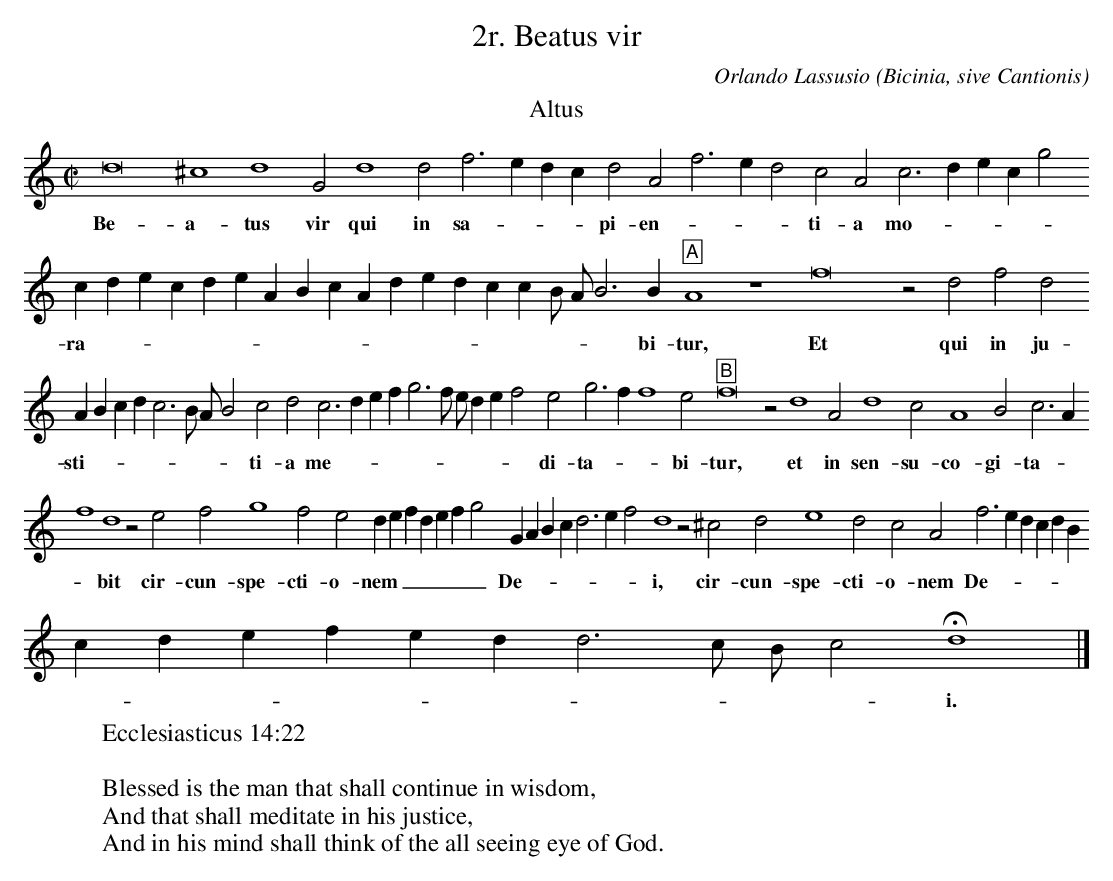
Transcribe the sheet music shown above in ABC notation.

X:1
T:2r. Beatus vir
O: Bicinia, sive Cantionis
C:Orlando Lassusio
K:D dor -8va
T: Altus
M:C|
L:1/4
d8 ^c4 d4 G2 d4 d2 f3 e d c d2 A2 f3 e d2 c2 A2 c3 d e c g2
w:Be-  a- tus vir qui in sa- - - - pi- en- - - - ti- a mo- - - - -
c d e c d e A B c A d e d c c B/ A/ B3 B "A"A4 z4 f8 z2 d2 f2 d2
w: ra- - - - - - - - - - - - - - - - - - bi- tur, Et qui in ju-
A B c d c3 B/ A/ B2 c2 d2 c3 d e f g3 f/ e/ d e f2 e2 g3 f f4 e2 "B" f8 z2 d4 A2 d4 c2 A4 B2 c3 A
w:sti- - - - - - - -  ti- a me- - - - -  - - - - - di- ta- - -  bi- tur,  et in sen- su- co- gi- ta- -
f4 d4 z2 e2 f2 g4 f2 e2 d e f d e f g2 G A B c d3 e f2 d4 z2 ^c2 d2 e4 d2 c2 A2  f3 e d c d B
w:* bit cir- cun- spe- cti- o- nem _ _ _ _ _ _ De- - - - - - - i, cir- cun- spe- cti- o- nem De- - - - - -
c d e f e d d3 c/ B/ c2 Hd4 |]
w: - - - - - - - - - - i.
W:Ecclesiasticus 14:22
W:
W: Blessed is the man that shall continue in wisdom,
W: And that shall meditate in his justice,
W: And in his mind shall think of the all seeing eye of God.
